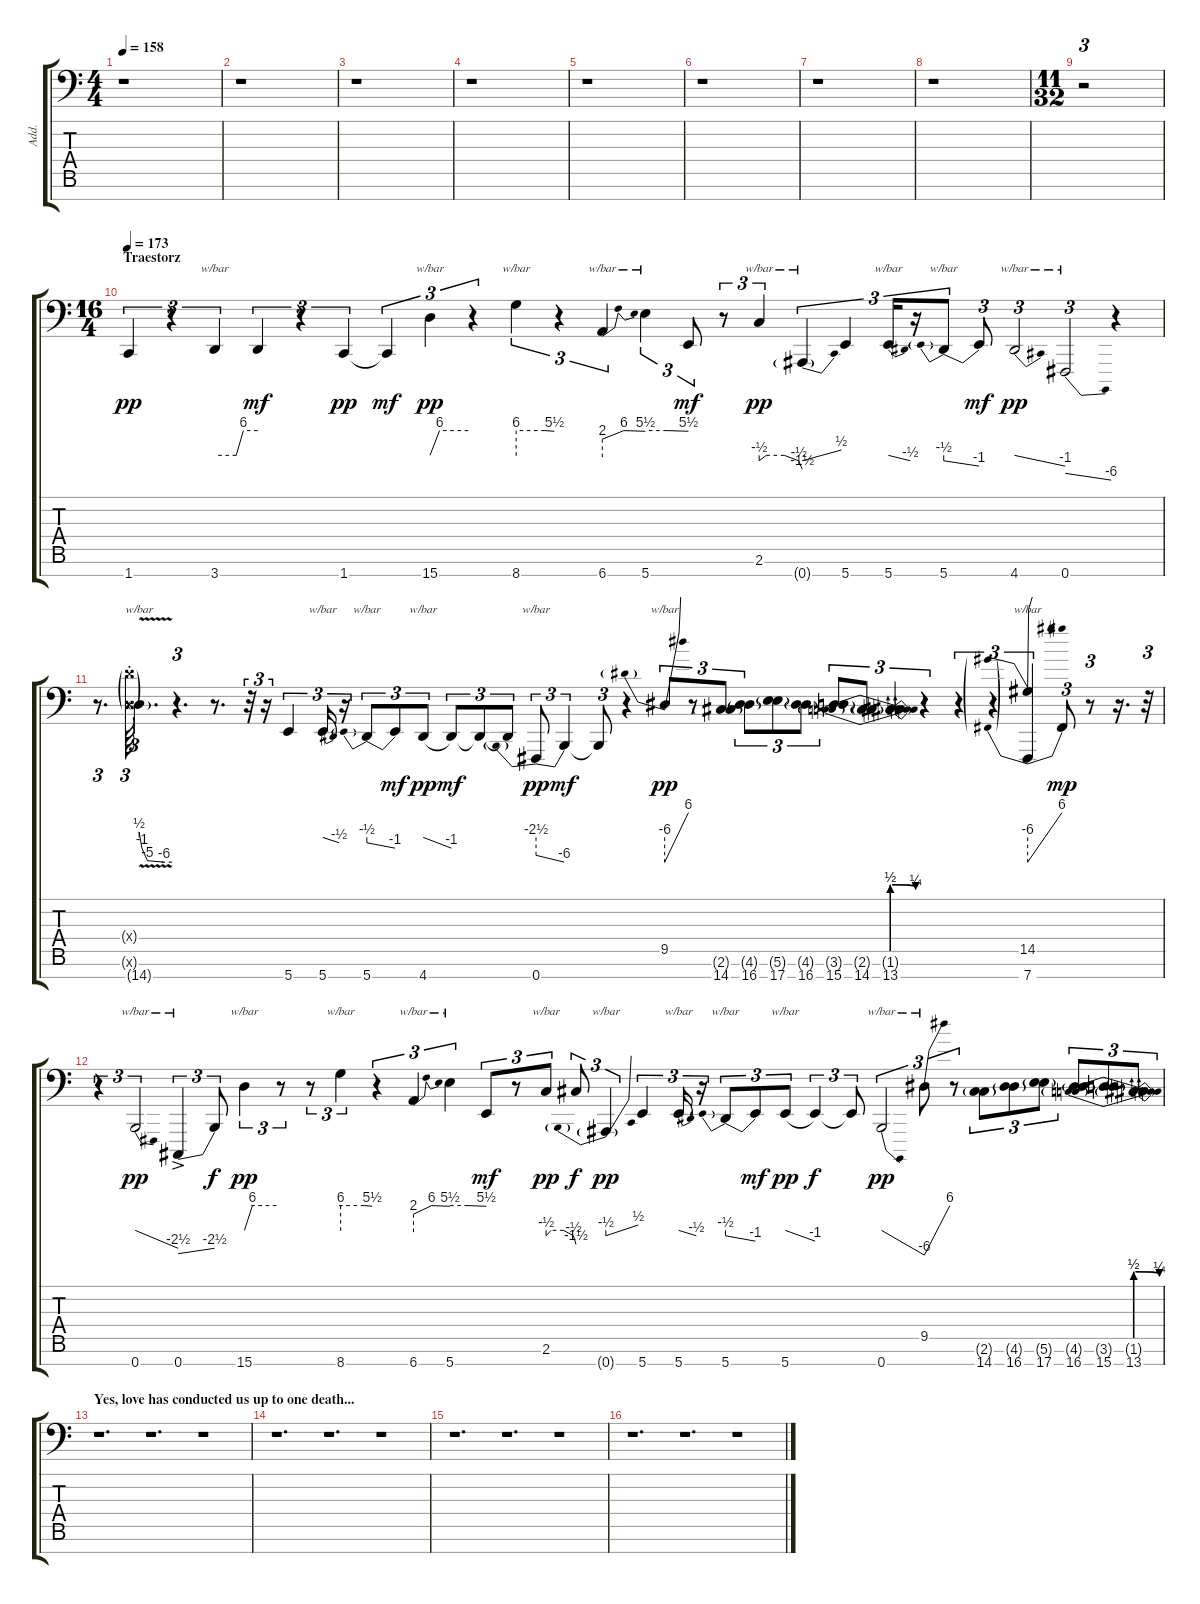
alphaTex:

\track ("Add." "Add.") {instrument distortionguitar}
\staff {score tabs}
\tuning (Eb4 B3 Gb3 B2 Gb2 B1 B0) {hide}
\ts (4 4)
\tempo 158
\clef f4
\ks c
r.1{dy ppp} |
r.1 |
r.1 |
r.1 |
r.1 |
r.1 |
r.1 |
r.1 |
\ts (11 32)
r.2{tu (3 2)} |
\ts (16 4)
\section ("" "Traestorz")
\tempo 173
1.7.4{tu (3 2) dy pp} r.4{tu (3 2)} 3.7.4{tu (3 2) tbe (custom default 0 0 30 0 40 24 60 24)} 3.7{t}.4{tu (3 2) dy mf} r.4{tu (3 2)} 1.7.4{tu (3 2) dy pp} 1.7{t}.4{tu (3 2) dy mf} 15.7.4{tu (3 2) tbe (custom default 0 0 15 24 60 24) dy pp} r.4{tu (3 2)} 8.7.4{tu (3 2) tbe (custom default 0 24 45 24 60 22)} r.4{tu (3 2)} 6.7.4{tu (3 2) tbe (dip default 0 8 10 24 30 24 60 22)} 5.7.4{tu (3 2) tbe (custom default 0 24 30 24 60 22)} 5.7{t}.8{tu (3 2) dy mf} r.8{tu (3 2)} 2.6.4{tu (3 2) tbe (custom default 0 -2 10 0 35 0 55 -2 60 -6) dy pp} 0.7{g}.4{tu (3 2) tbe (dive default 0 -2 60 2)} 5.7.4{tu (3 2)} 5.7.16{tu (3 2) tbe (dive default 0 0 60 -2)} r.16{tu (3 2)} 5.7.8{tu (3 2) tbe (predivedive default 0 -2 60 -4)} 5.7{t}.8{tu (3 2) dy mf} 4.7.2{tu (3 2) tbe (dive default 0 0 60 -4) dy pp} 0.7.2{tu (3 2) tbe (dive default 0 -10 60 -24)} r.4 |
r.8{d tu (3 2)} (3.4{g st x} 3.6{g st x}).64{tu (3 2)} 14.7{v g}.4{d tu (3 2) tbe (custom default 0 2 5 -4 15 -20 45 -24 60 -24)} r.4{d tu (3 2)} r.8{d} r.32{tu (3 2)} r.16{tu (3 2)} 5.7.4{tu (3 2)} 5.7.16{tu (3 2) tbe (dive default 0 0 60 -2)} r.16{tu (3 2)} 5.7.8{tu (3 2) tbe (predivedive default 0 -2 60 -4)} 5.7{t}.8{tu (3 2) dy mf} 4.7.8{tu (3 2) tbe (dive default 0 0 60 -4) dy pp} 4.7{t}.8{tu (3 2) dy mf} 4.7{t}.8{tu (3 2)} 4.7{t}.8{tu (3 2)} 0.7.8{tu (3 2) tbe (predivedive default 0 -10 60 -24) dy pp} 0.7{t}.4{tu (3 2) dy mf} 0.7{t}.8{tu (3 2)} r.4 9.5.8{tu (3 2) tbe (predivedive default 0 -24 60 24) dy pp} r.8{tu (3 2)} (2.6{g} 14.7).8{tu (3 2)} (4.6{g} 16.7).8{tu (3 2)} (5.6{g} 17.7).8{tu (3 2)} (4.6{g} 16.7).8{tu (3 2)} (3.6{g} 15.7).8{tu (3 2)} (2.6{g} 14.7).8{tu (3 2)} (1.6{be (prebendrelease 0 2 60 1) g} 13.7{be (prebendrelease 0 2 60 1)}).4{tu (3 2)} r.4{tu (3 2)} r.4{tu (3 2)} r.4{tu (3 2)} (14.5 7.7).4{tu (3 2) tbe (predivedive default 0 -24 60 24)} 7.7{t}.8{tu (3 2) dy mp} r.8{tu (3 2)} r.16{d} r.32{tu (3 2)} |
r.4{tu (3 2)} 0.7.2{tu (3 2) tbe (dive default 0 0 60 -10) dy pp} 0.7{ac}.4{tu (3 2) tbe (dive default 0 -20 60 -10)} 0.7{t}.8{tu (3 2) dy f} 15.7.4{tu (3 2) tbe (custom default 0 0 15 24 60 24) dy pp} r.8{tu (3 2)} r.8{tu (3 2)} 8.7.4{tu (3 2) tbe (custom default 0 24 45 24 60 22)} r.4{tu (3 2)} 6.7.4{tu (3 2) tbe (dip default 0 8 10 24 30 24 60 22)} 5.7.4{tu (3 2) tbe (custom default 0 24 30 24 60 22)} 5.7{t}.8{tu (3 2) dy mf} r.8{tu (3 2)} 2.6.8{tu (3 2) tbe (custom default 0 -2 10 0 35 0 55 -2 60 -6) dy pp} 2.6{t}.8{tu (3 2) dy f} 0.7{g}.4{tu (3 2) tbe (predivedive default 0 -2 60 2) dy pp} 5.7.4{tu (3 2)} 5.7.16{tu (3 2) tbe (dive default 0 0 60 -2)} r.16{tu (3 2)} 5.7.8{tu (3 2) tbe (predivedive default 0 -2 60 -4)} 5.7{t}.8{tu (3 2) dy mf} 5.7.8{tu (3 2) tbe (dive default 0 0 60 -4) dy pp} 5.7{t}.4{tu (3 2) dy f} 5.7{t}.8{tu (3 2)} 0.7.2{tu (3 2) tbe (dive default 0 0 60 -24) dy pp} 9.5.8{tu (3 2) tbe (dive default 0 -24 60 24)} r.8{tu (3 2)} (2.6{g} 14.7).8{tu (3 2)} (4.6{g} 16.7).8{tu (3 2)} (5.6{g} 17.7).8{tu (3 2)} (4.6{g} 16.7).8{tu (3 2)} (3.6{g} 15.7).8{tu (3 2)} (1.6{be (prebendrelease 0 2 60 1) g} 13.7{be (prebendrelease 0 2 60 1)}).8{tu (3 2)} |
\section ("" "Yes, love has conducted us up to one death...")
r.1{d} r.1{d} r.1 |
r.1{d} r.1{d} r.1 |
r.1{d} r.1{d} r.1 |
r.1{d} r.1{d} r.1
